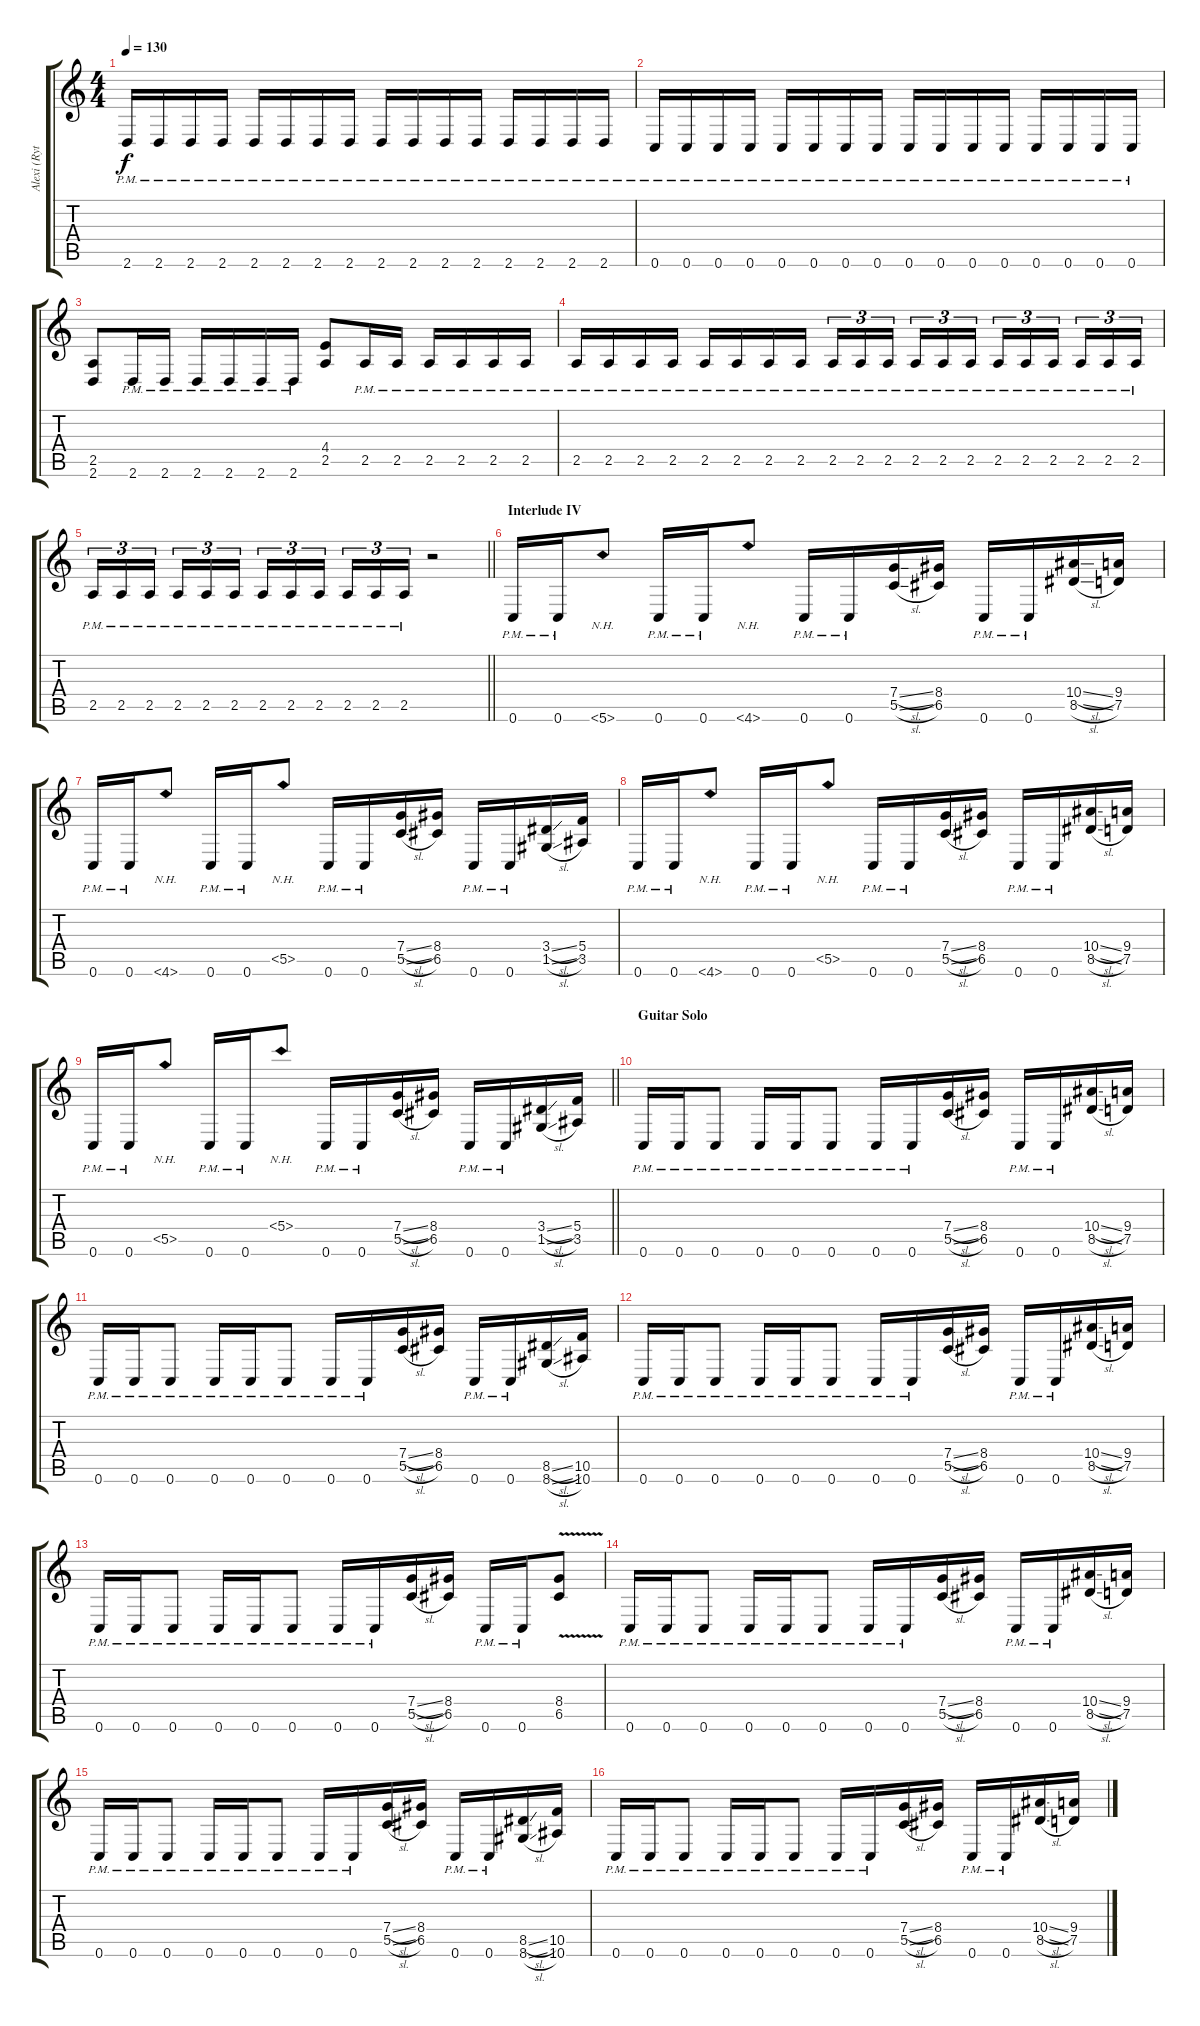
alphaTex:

\track ("Alexi (Rythm Guitar)" "Alexi (Ryt") {instrument distortionguitar}
\staff {score tabs}
\tuning (D4 A3 F3 C3 G2 C2) {hide}
\ts (4 4)
\tempo 130
\clef g2
\ks c
2.6{pm}.16{dy f} 2.6{pm}.16 2.6{pm}.16 2.6{pm}.16 2.6{pm}.16 2.6{pm}.16 2.6{pm}.16 2.6{pm}.16 2.6{pm}.16 2.6{pm}.16 2.6{pm}.16 2.6{pm}.16 2.6{pm}.16 2.6{pm}.16 2.6{pm}.16 2.6{pm}.16 |
0.6{pm}.16 0.6{pm}.16 0.6{pm}.16 0.6{pm}.16 0.6{pm}.16 0.6{pm}.16 0.6{pm}.16 0.6{pm}.16 0.6{pm}.16 0.6{pm}.16 0.6{pm}.16 0.6{pm}.16 0.6{pm}.16 0.6{pm}.16 0.6{pm}.16 0.6{pm}.16 |
(2.5 2.6).8 2.6{pm}.16 2.6{pm}.16 2.6{pm}.16 2.6{pm}.16 2.6{pm}.16 2.6{pm}.16 (4.4 2.5).8 2.5{pm}.16 2.5{pm}.16 2.5{pm}.16 2.5{pm}.16 2.5{pm}.16 2.5{pm}.16 |
2.5{pm}.16 2.5{pm}.16 2.5{pm}.16 2.5{pm}.16 2.5{pm}.16 2.5{pm}.16 2.5{pm}.16 2.5{pm}.16 2.5{pm}.16{tu (3 2)} 2.5{pm}.16{tu (3 2)} 2.5{pm}.16{tu (3 2) beam splitsecondary} 2.5{pm}.16{tu (3 2)} 2.5{pm}.16{tu (3 2)} 2.5{pm}.16{tu (3 2)} 2.5{pm}.16{tu (3 2)} 2.5{pm}.16{tu (3 2)} 2.5{pm}.16{tu (3 2) beam splitsecondary} 2.5{pm}.16{tu (3 2)} 2.5{pm}.16{tu (3 2)} 2.5{pm}.16{tu (3 2)} |
\barLineRight lightlight
2.5{pm}.16{tu (3 2)} 2.5{pm}.16{tu (3 2)} 2.5{pm}.16{tu (3 2) beam splitsecondary} 2.5{pm}.16{tu (3 2)} 2.5{pm}.16{tu (3 2)} 2.5{pm}.16{tu (3 2)} 2.5{pm}.16{tu (3 2)} 2.5{pm}.16{tu (3 2)} 2.5{pm}.16{tu (3 2) beam splitsecondary} 2.5{pm}.16{tu (3 2)} 2.5{pm}.16{tu (3 2)} 2.5{pm}.16{tu (3 2)} r.2 |
\section ("" "Interlude IV")
0.6{pm}.16 0.6{pm}.16 5.6{nh}.8 0.6{pm}.16 0.6{pm}.16 4.6{nh}.8 0.6{pm}.16 0.6{pm}.16 (7.4{sl} 5.5{sl}).16 (8.4 6.5).16 0.6{pm}.16 0.6{pm}.16 (10.4{sl} 8.5{sl}).16 (9.4 7.5).16 |
0.6{pm}.16 0.6{pm}.16 4.6{nh}.8 0.6{pm}.16 0.6{pm}.16 5.5{nh}.8 0.6{pm}.16 0.6{pm}.16 (7.4{sl} 5.5{sl}).16 (8.4 6.5).16 0.6{pm}.16 0.6{pm}.16 (3.4{sl} 1.5{sl}).16 (5.4 3.5).16 |
0.6{pm}.16 0.6{pm}.16 4.6{nh}.8 0.6{pm}.16 0.6{pm}.16 5.5{nh}.8 0.6{pm}.16 0.6{pm}.16 (7.4{sl} 5.5{sl}).16 (8.4 6.5).16 0.6{pm}.16 0.6{pm}.16 (10.4{sl} 8.5{sl}).16 (9.4 7.5).16 |
\barLineRight lightlight
0.6{pm}.16 0.6{pm}.16 5.5{nh}.8 0.6{pm}.16 0.6{pm}.16 5.4{nh}.8 0.6{pm}.16 0.6{pm}.16 (7.4{sl} 5.5{sl}).16 (8.4 6.5).16 0.6{pm}.16 0.6{pm}.16 (3.4{sl} 1.5{sl}).16 (5.4 3.5).16 |
\section ("" "Guitar Solo")
0.6{pm}.16{volume 12 balance 2 instrument distortionguitar} 0.6{pm}.16 0.6{pm}.8 0.6{pm}.16 0.6{pm}.16 0.6{pm}.8 0.6{pm}.16 0.6{pm}.16 (7.4{sl} 5.5{sl}).16 (8.4 6.5).16 0.6{pm}.16 0.6{pm}.16 (10.4{sl} 8.5{sl}).16 (9.4 7.5).16 |
0.6{pm}.16 0.6{pm}.16 0.6{pm}.8 0.6{pm}.16 0.6{pm}.16 0.6{pm}.8 0.6{pm}.16 0.6{pm}.16 (7.4{sl} 5.5{sl}).16 (8.4 6.5).16 0.6{pm}.16 0.6{pm}.16 (8.5{sl} 8.6{sl}).16 (10.5 10.6).16 |
0.6{pm}.16 0.6{pm}.16 0.6{pm}.8 0.6{pm}.16 0.6{pm}.16 0.6{pm}.8 0.6{pm}.16 0.6{pm}.16 (7.4{sl} 5.5{sl}).16 (8.4 6.5).16 0.6{pm}.16 0.6{pm}.16 (10.4{sl} 8.5{sl}).16 (9.4 7.5).16 |
0.6{pm}.16 0.6{pm}.16 0.6{pm}.8 0.6{pm}.16 0.6{pm}.16 0.6{pm}.8 0.6{pm}.16 0.6{pm}.16 (7.4{sl} 5.5{sl}).16 (8.4 6.5).16 0.6{pm}.16 0.6{pm}.16 (8.4{v} 6.5{v}).8 |
0.6{pm}.16 0.6{pm}.16 0.6{pm}.8 0.6{pm}.16 0.6{pm}.16 0.6{pm}.8 0.6{pm}.16 0.6{pm}.16 (7.4{sl} 5.5{sl}).16 (8.4 6.5).16 0.6{pm}.16 0.6{pm}.16 (10.4{sl} 8.5{sl}).16 (9.4 7.5).16 |
0.6{pm}.16 0.6{pm}.16 0.6{pm}.8 0.6{pm}.16 0.6{pm}.16 0.6{pm}.8 0.6{pm}.16 0.6{pm}.16 (7.4{sl} 5.5{sl}).16 (8.4 6.5).16 0.6{pm}.16 0.6{pm}.16 (8.5{sl} 8.6{sl}).16 (10.5 10.6).16 |
0.6{pm}.16 0.6{pm}.16 0.6{pm}.8 0.6{pm}.16 0.6{pm}.16 0.6{pm}.8 0.6{pm}.16 0.6{pm}.16 (7.4{sl} 5.5{sl}).16 (8.4 6.5).16 0.6{pm}.16 0.6{pm}.16 (10.4{sl} 8.5{sl}).16 (9.4 7.5).16
